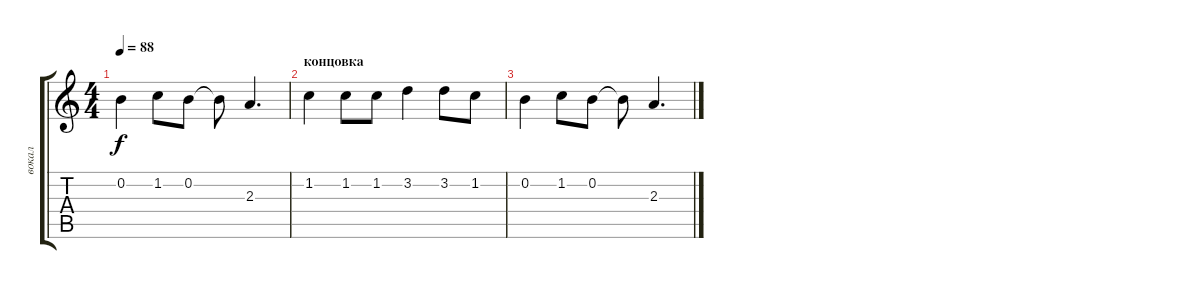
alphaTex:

\track ("вокал" "вокал") {instrument acousticguitarsteel}
\staff {score tabs}
\tuning (E4 B3 G3 D3 A2 E2) {hide}
\ts (4 4)
\tempo 88
\clef g2
\ks c
0.2.4{dy f} 1.2.8 0.2.8 0.2{t}.8 2.3.4{d} |
\section ("" "концовка")
1.2.4 1.2.8 1.2.8 3.2.4 3.2.8 1.2.8 |
0.2.4 1.2.8 0.2.8 0.2{t}.8 2.3.4{d}
